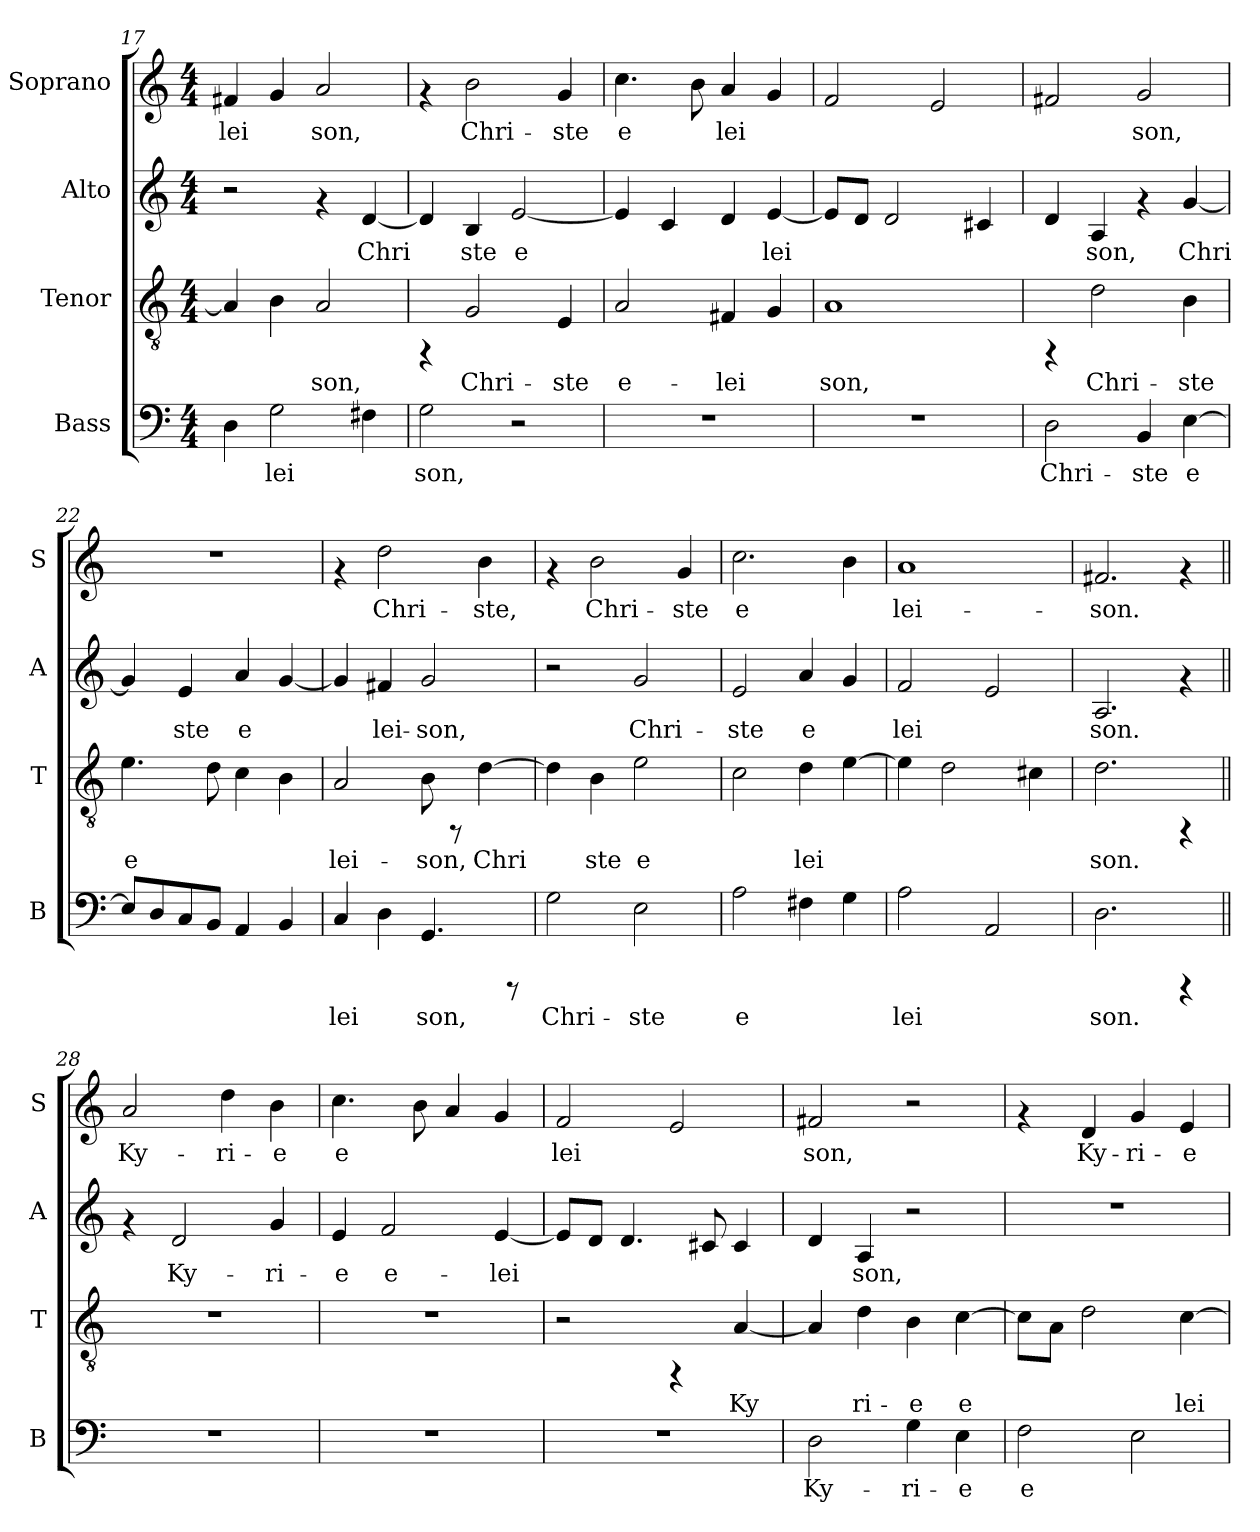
**kern	**text	**kern	**text	**kern	**text	**kern	**text
*part4	*part4	*part3	*part3	*part2	*part2	*part1	*part1
*staff4	*staff4	*staff3	*staff3	*staff2	*staff2	*staff1	*staff1
*I"Bass	*	*I"Tenor	*	*I"Alto	*	*I"Soprano	*
*I'B	*	*I'T	*	*I'A	*	*I'S	*
*clefF4	*	*clefGv2	*	*clefG2	*	*clefG2	*
*k[]	*	*k[]	*	*k[]	*	*k[]	*
*C:	*	*C:	*	*C:	*	*C:	*
*M4/4	*	*M4/4	*	*M4/4	*	*M4/4	*
=17	=17	=17	=17	=17	=17	=17	=17
!	!LO:LY:b:cj	!	!LO:LY:b:cj	!	!	!	!LO:LY:b:cj
4D\	--	4A/]	--	2r	.	4f#X/	-lei-
!	!LO:LY:b:cj	!	!LO:LY:b:cj	!	!	!	!LO:LY:b:cj
2G\	-lei-	4B\	--	.	.	4g/	--
!	!	!	!LO:LY:b:cj	!	!	!	!LO:LY:b:cj
.	.	2A/	-son,	4rf	.	2a/	-son,
!	!LO:LY:b:cj	!	!	!	!LO:LY:b:cj	!	!
4F#X\	--	.	.	[<4d/	Chri-	.	.
=18	=18	=18	=18	=18	=18	=18	=18
!	!LO:LY:b:cj	!	!	!	!LO:LY:b:cj	!	!
2G\	-son,	4rFF	.	4d/]	--	4rf	.
!	!	!	!LO:LY:b:cj	!	!LO:LY:b:cj	!	!LO:LY:b:cj
.	.	2G/	Chri-	4B/	-ste	2b\	Chri-
!	!	!	!	!	!LO:LY:b:cj	!	!
2r	.	.	.	[<2e/	e-	.	.
!	!	!	!LO:LY:b:cj	!	!	!	!LO:LY:b:cj
.	.	4E/	-ste	.	.	4g/	-ste
=19	=19	=19	=19	=19	=19	=19	=19
!	!	!	!LO:LY:b:cj	!	!LO:LY:b:cj	!	!LO:LY:b:cj
1r	.	2A/	e-	4e/]	--	4.cc\	e-
!	!	!	!	!	!LO:LY:b:cj	!	!
.	.	.	.	4c/	--	.	.
!	!	!	!	!	!	!	!LO:LY:b:cj
.	.	.	.	.	.	8b\	--
!	!	!	!LO:LY:b:cj	!	!LO:LY:b:cj	!	!LO:LY:b:cj
.	.	4F#X/	-lei-	4d/	--	4a/	-lei-
!	!	!	!LO:LY:b:cj	!	!LO:LY:b:cj	!	!LO:LY:b:cj
.	.	4G/	--	[<4e/	-lei-	4g/	--
=20	=20	=20	=20	=20	=20	=20	=20
!	!	!	!LO:LY:b:cj	!	!LO:LY:b:cj	!	!LO:LY:b:cj
1r	.	1A	-son,	8e/L]	--	2f/	--
!	!	!	!	!	!LO:LY:b:cj	!	!
.	.	.	.	8d/J	--	.	.
!	!	!	!	!	!LO:LY:b:cj	!	!
.	.	.	.	2d/	--	.	.
!	!	!	!	!	!	!	!LO:LY:b:cj
.	.	.	.	.	.	2e/	--
!	!	!	!	!	!LO:LY:b:cj	!	!
.	.	.	.	4c#X/	--	.	.
!!LO:PB:g=z
=21	=21	=21	=21	=21	=21	=21	=21
!	!LO:LY:b:cj	!	!	!	!LO:LY:b:cj	!	!LO:LY:b:cj
2D\	Chri-	4rFF	.	4d/	--	2f#X/	--
!	!	!	!LO:LY:b:cj	!	!LO:LY:b:cj	!	!
.	.	2d\	Chri-	4A/	-son,	.	.
!	!LO:LY:b:cj	!	!	!	!	!	!LO:LY:b:cj
4BB/	-ste	.	.	4rf	.	2g/	-son,
!	!LO:LY:b:cj	!	!LO:LY:b:cj	!	!LO:LY:b:cj	!	!
[>4E\	e-	4B\	-ste	[<4g/	Chri-	.	.
=22	=22	=22	=22	=22	=22	=22	=22
!	!LO:LY:b:cj	!	!LO:LY:b:cj	!	!LO:LY:b:cj	!	!
8E/L]	--	4.e\	e-	4g/]	--	1r	.
!	!LO:LY:b:cj	!	!	!	!	!	!
8D/	--	.	.	.	.	.	.
!	!LO:LY:b:cj	!	!	!	!LO:LY:b:cj	!	!
8C/	--	.	.	4e/	-ste	.	.
!	!LO:LY:b:cj	!	!LO:LY:b:cj	!	!	!	!
8BB/J	--	8d\	--	.	.	.	.
!	!LO:LY:b:cj	!	!LO:LY:b:cj	!	!LO:LY:b:cj	!	!
4AA/	--	4c\	--	4a/	e-	.	.
!	!LO:LY:b:cj	!	!LO:LY:b:cj	!	!LO:LY:b:cj	!	!
4BB/	--	4B\	--	[<4g/	--	.	.
=23	=23	=23	=23	=23	=23	=23	=23
!	!LO:LY:b:cj	!	!LO:LY:b:cj	!	!LO:LY:b:cj	!	!
4C/	-lei-	2A/	-lei-	4g/]	--	4rf	.
!	!LO:LY:b:cj	!	!	!	!LO:LY:b:cj	!	!LO:LY:b:cj
4D\	--	.	.	4f#X/	-lei-	2dd\	Chri-
!	!LO:LY:b:cj	!	!LO:LY:b:cj	!	!LO:LY:b:cj	!	!
4.GG/	-son,	8B\	-son,	2g/	-son,	.	.
.	.	8rFF	.	.	.	.	.
!	!	!	!LO:LY:b:cj	!	!	!	!LO:LY:b:cj
.	.	[>4d\	Chri-	.	.	4b\	-ste,
8rCCC	.	.	.	.	.	.	.
=24	=24	=24	=24	=24	=24	=24	=24
!	!LO:LY:b:cj	!	!LO:LY:b:cj	!	!	!	!
2G\	Chri-	4d\]	--	2r	.	4rf	.
!	!	!	!LO:LY:b:cj	!	!	!	!LO:LY:b:cj
.	.	4B\	-ste	.	.	2b\	Chri-
!	!LO:LY:b:cj	!	!LO:LY:b:cj	!	!LO:LY:b:cj	!	!
2E\	-ste	2e\	e-	2g/	Chri-	.	.
!	!	!	!	!	!	!	!LO:LY:b:cj
.	.	.	.	.	.	4g/	-ste
=25	=25	=25	=25	=25	=25	=25	=25
!	!LO:LY:b:cj	!	!LO:LY:b:cj	!	!LO:LY:b:cj	!	!LO:LY:b:cj
2A\	e-	2c\	--	2e/	-ste	2.cc\	e-
!	!LO:LY:b:cj	!	!LO:LY:b:cj	!	!LO:LY:b:cj	!	!
4F#X\	--	4d\	-lei-	4a/	e-	.	.
!	!LO:LY:b:cj	!	!LO:LY:b:cj	!	!LO:LY:b:cj	!	!LO:LY:b:cj
4G\	--	[>4e\	--	4g/	--	4b\	--
=26	=26	=26	=26	=26	=26	=26	=26
!	!LO:LY:b:cj	!	!LO:LY:b:cj	!	!LO:LY:b:cj	!	!LO:LY:b:cj
2A\	-lei-	4e\]	--	2f/	-lei-	1a	-lei-
!	!	!	!LO:LY:b:cj	!	!	!	!
.	.	2d\	--	.	.	.	.
!	!LO:LY:b:cj	!	!	!	!LO:LY:b:cj	!	!
2AA/	--	.	.	2e/	--	.	.
!	!	!	!LO:LY:b:cj	!	!	!	!
.	.	4c#X\	--	.	.	.	.
!!LO:LB:g=z
=27	=27	=27	=27	=27	=27	=27	=27
!	!LO:LY:b:cj	!	!LO:LY:b:cj	!	!LO:LY:b:cj	!	!LO:LY:b:cj
2.D\	-son.	2.d\	-son.	2.A/	-son.	2.f#X/	-son.
4rCCC	.	4rFF	.	4rf	.	4rf	.
=28||	=28||	=28||	=28||	=28||	=28||	=28||	=28||
!	!	!	!	!	!	!	!LO:LY:b:cj
1r	.	1r	.	4rf	.	2a/	Ky-
!	!	!	!	!	!LO:LY:b:cj	!	!
.	.	.	.	2d/	Ky-	.	.
!	!	!	!	!	!	!	!LO:LY:b:cj
.	.	.	.	.	.	4dd\	-ri-
!	!	!	!	!	!LO:LY:b:cj	!	!LO:LY:b:cj
.	.	.	.	4g/	-ri-	4b\	-e
=29	=29	=29	=29	=29	=29	=29	=29
!	!	!	!	!	!LO:LY:b:cj	!	!LO:LY:b:cj
1r	.	1r	.	4e/	-e	4.cc\	e-
!	!	!	!	!	!LO:LY:b:cj	!	!
.	.	.	.	2f/	e-	.	.
!	!	!	!	!	!	!	!LO:LY:b:cj
.	.	.	.	.	.	8b\	--
!	!	!	!	!	!	!	!LO:LY:b:cj
.	.	.	.	.	.	4a/	--
!	!	!	!	!	!LO:LY:b:cj	!	!LO:LY:b:cj
.	.	.	.	[<4e/	-lei-	4g/	--
=30	=30	=30	=30	=30	=30	=30	=30
!	!	!	!	!	!LO:LY:b:cj	!	!LO:LY:b:cj
1r	.	2r	.	8e/L]	--	2f/	-lei-
!	!	!	!	!	!LO:LY:b:cj	!	!
.	.	.	.	8d/J	--	.	.
!	!	!	!	!	!LO:LY:b:cj	!	!
.	.	.	.	4.d/	--	.	.
!	!	!	!	!	!	!	!LO:LY:b:cj
.	.	4rFF	.	.	.	2e/	--
!	!	!	!	!	!LO:LY:b:cj	!	!
.	.	.	.	8c#X/	--	.	.
!	!	!	!LO:LY:b:cj	!	!LO:LY:b:cj	!	!
.	.	[<4A/	Ky-	4c#/	--	.	.
=31	=31	=31	=31	=31	=31	=31	=31
!	!LO:LY:b:cj	!	!LO:LY:b:cj	!	!LO:LY:b:cj	!	!LO:LY:b:cj
2D\	Ky-	4A/]	--	4d/	--	2f#X/	-son,
!	!	!	!LO:LY:b:cj	!	!LO:LY:b:cj	!	!
.	.	4d\	-ri-	4A/	-son,	.	.
!	!LO:LY:b:cj	!	!LO:LY:b:cj	!	!	!	!
4G\	-ri-	4B\	-e	2r	.	2r	.
!	!LO:LY:b:cj	!	!LO:LY:b:cj	!	!	!	!
4E\	-e	[>4c\	e-	.	.	.	.
!!LO:PB:g=z
=32	=32	=32	=32	=32	=32	=32	=32
!	!LO:LY:b:cj	!	!LO:LY:b:cj	!	!	!	!
2F\	e-	8c\L]	--	1r	.	4rf	.
!	!	!	!LO:LY:b:cj	!	!	!	!
.	.	8A\J	--	.	.	.	.
!	!	!	!LO:LY:b:cj	!	!	!	!LO:LY:b:cj
.	.	2d\	--	.	.	4d/	Ky-
!	!LO:LY:b:cj	!	!	!	!	!	!LO:LY:b:cj
2E\	--	.	.	.	.	4g/	-ri-
!	!	!	!LO:LY:b:cj	!	!	!	!LO:LY:b:cj
.	.	[>4c\	-lei-	.	.	4e/	-e
=	=	=	=	=	=	=	=
*-	*-	*-	*-	*-	*-	*-	*-
